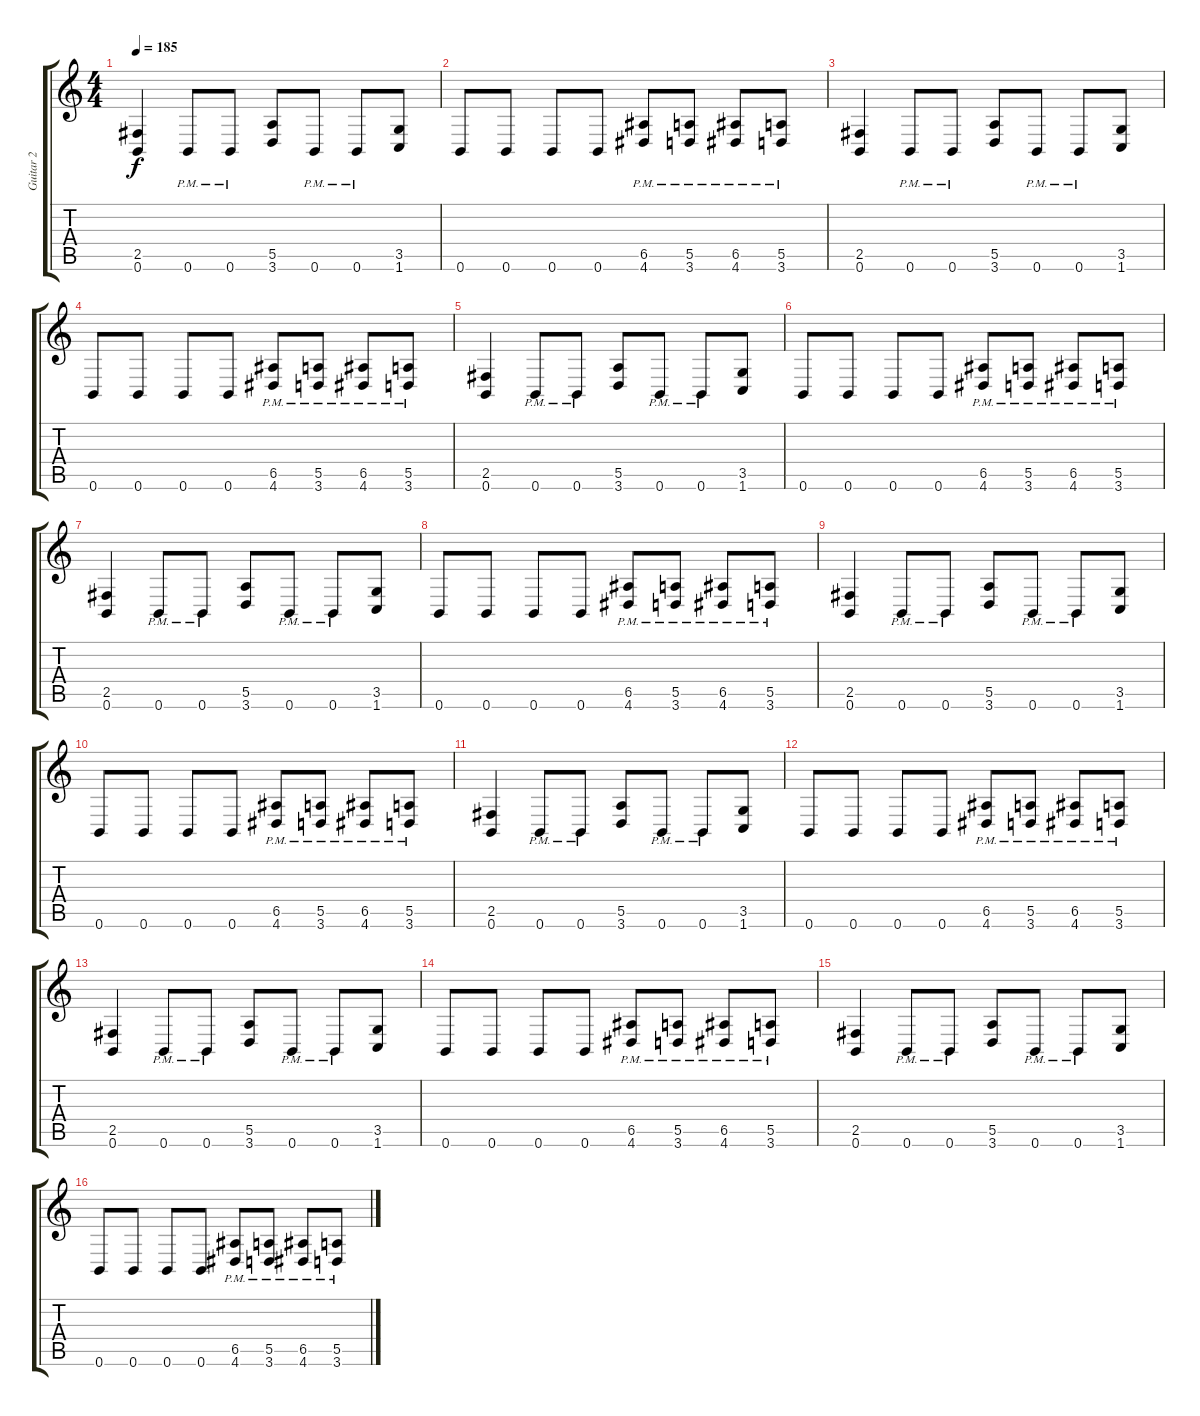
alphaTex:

\track ("Guitar 2" "Guitar 2") {instrument distortionguitar}
\staff {score tabs}
\tuning (B3 Gb3 D3 A2 E2 B1) {hide}
\ts (4 4)
\tempo 185
\clef g2
\ks c
(2.5 0.6).4{dy f} 0.6{pm}.8 0.6{pm}.8 (5.5 3.6).8 0.6{pm}.8 0.6{pm}.8 (3.5 1.6).8 |
0.6.8 0.6.8 0.6.8 0.6.8 (6.5{pm} 4.6{pm}).8 (5.5{pm} 3.6{pm}).8 (6.5{pm} 4.6{pm}).8 (5.5{pm} 3.6{pm}).8 |
(2.5 0.6).4 0.6{pm}.8 0.6{pm}.8 (5.5 3.6).8 0.6{pm}.8 0.6{pm}.8 (3.5 1.6).8 |
0.6.8 0.6.8 0.6.8 0.6.8 (6.5{pm} 4.6{pm}).8 (5.5{pm} 3.6{pm}).8 (6.5{pm} 4.6{pm}).8 (5.5{pm} 3.6{pm}).8 |
(2.5 0.6).4 0.6{pm}.8 0.6{pm}.8 (5.5 3.6).8 0.6{pm}.8 0.6{pm}.8 (3.5 1.6).8 |
0.6.8 0.6.8 0.6.8 0.6.8 (6.5{pm} 4.6{pm}).8 (5.5{pm} 3.6{pm}).8 (6.5{pm} 4.6{pm}).8 (5.5{pm} 3.6{pm}).8 |
(2.5 0.6).4 0.6{pm}.8 0.6{pm}.8 (5.5 3.6).8 0.6{pm}.8 0.6{pm}.8 (3.5 1.6).8 |
0.6.8 0.6.8 0.6.8 0.6.8 (6.5{pm} 4.6{pm}).8 (5.5{pm} 3.6{pm}).8 (6.5{pm} 4.6{pm}).8 (5.5{pm} 3.6{pm}).8 |
(2.5 0.6).4 0.6{pm}.8 0.6{pm}.8 (5.5 3.6).8 0.6{pm}.8 0.6{pm}.8 (3.5 1.6).8 |
0.6.8 0.6.8 0.6.8 0.6.8 (6.5{pm} 4.6{pm}).8 (5.5{pm} 3.6{pm}).8 (6.5{pm} 4.6{pm}).8 (5.5{pm} 3.6{pm}).8 |
(2.5 0.6).4 0.6{pm}.8 0.6{pm}.8 (5.5 3.6).8 0.6{pm}.8 0.6{pm}.8 (3.5 1.6).8 |
0.6.8 0.6.8 0.6.8 0.6.8 (6.5{pm} 4.6{pm}).8 (5.5{pm} 3.6{pm}).8 (6.5{pm} 4.6{pm}).8 (5.5{pm} 3.6{pm}).8 |
(2.5 0.6).4 0.6{pm}.8 0.6{pm}.8 (5.5 3.6).8 0.6{pm}.8 0.6{pm}.8 (3.5 1.6).8 |
0.6.8 0.6.8 0.6.8 0.6.8 (6.5{pm} 4.6{pm}).8 (5.5{pm} 3.6{pm}).8 (6.5{pm} 4.6{pm}).8 (5.5{pm} 3.6{pm}).8 |
(2.5 0.6).4 0.6{pm}.8 0.6{pm}.8 (5.5 3.6).8 0.6{pm}.8 0.6{pm}.8 (3.5 1.6).8 |
0.6.8 0.6.8 0.6.8 0.6.8 (6.5{pm} 4.6{pm}).8 (5.5{pm} 3.6{pm}).8 (6.5{pm} 4.6{pm}).8 (5.5{pm} 3.6{pm}).8
